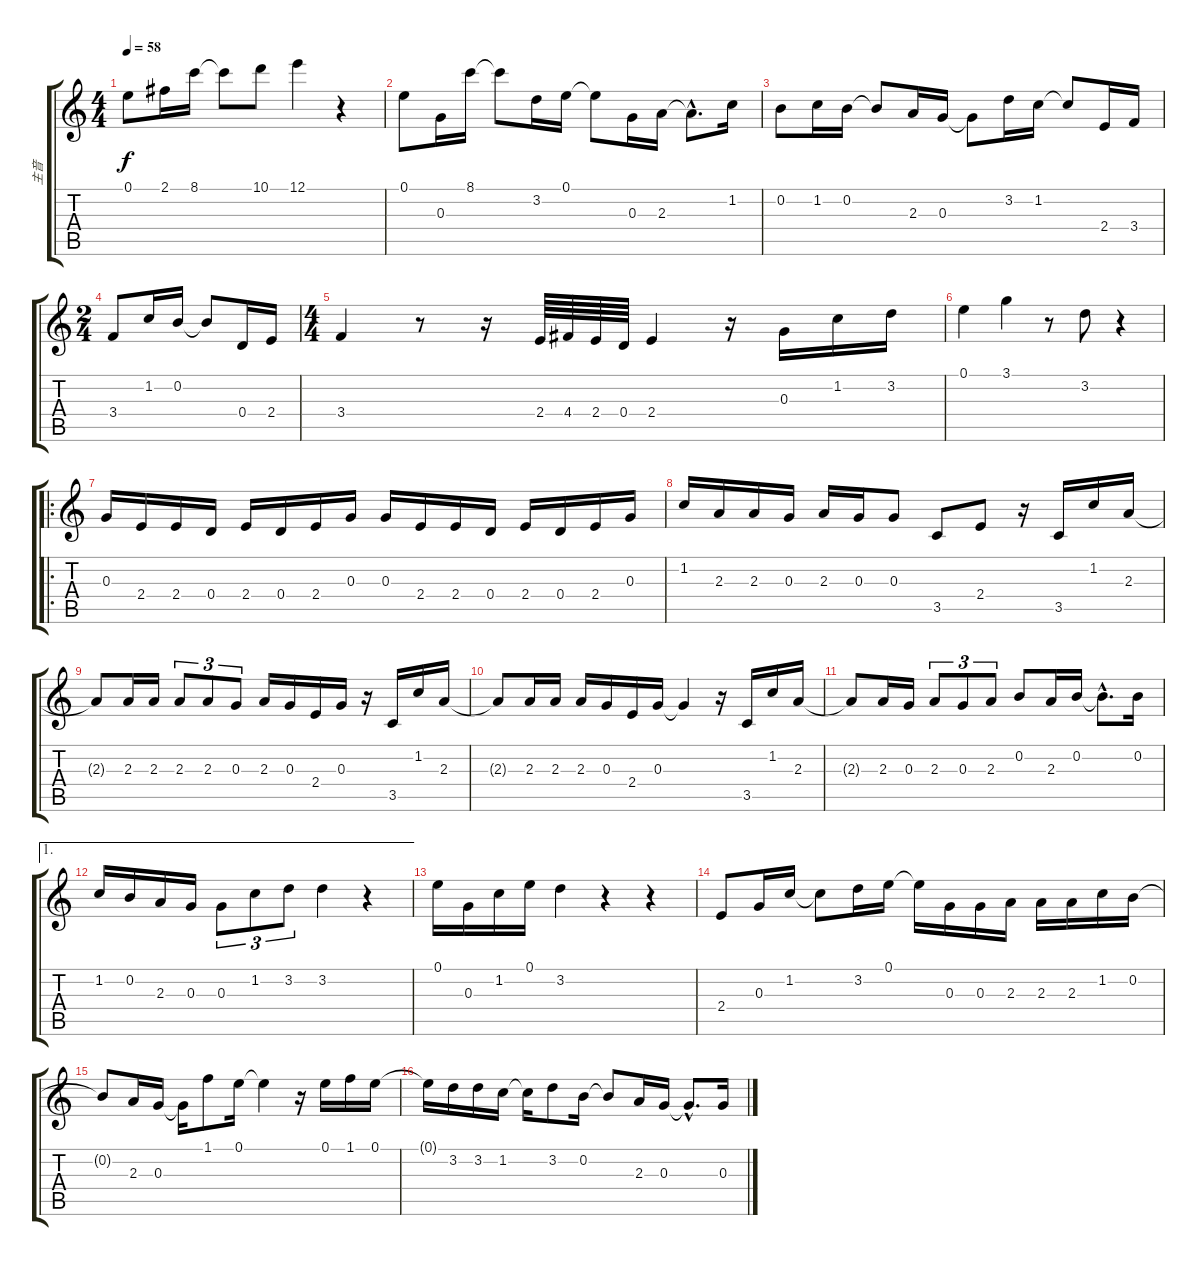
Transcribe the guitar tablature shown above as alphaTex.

\track ("主音" "主音") {instrument acousticguitarsteel}
\staff {score tabs}
\tuning (E4 B3 G3 D3 A2 E2) {hide}
\ts (4 4)
\tempo 58
\clef g2
\ks c
0.1.8{dy f instrument acousticguitarsteel} 2.1.16 8.1.16 8.1{t}.8 10.1.8 12.1.4 r.4 |
0.1.8 0.3.16 8.1.16 8.1{t}.8 3.2.16 0.1.16 0.1{t}.8 0.3.16 2.3.16 2.3{hac t}.8{d} 1.2.16 |
0.2.8 1.2.16 0.2.16 0.2{t}.8 2.3.16 0.3.16 0.3{t}.8 3.2.16 1.2.16 1.2{t}.8 2.4.16 3.4.16 |
\ts (2 4)
3.4.8 1.2.16 0.2.16 0.2{t}.8 0.4.16 2.4.16 |
\ts (4 4)
3.4.4 r.8 r.16 2.4.64 4.4.64 2.4.64 0.4.64 2.4.4 r.16 0.3.16 1.2.16 3.2.16 |
0.1.4 3.1.4 r.8 3.2.8 r.4 |
\ro
0.3.16 2.4.16 2.4.16 0.4.16 2.4.16 0.4.16 2.4.16 0.3.16 0.3.16 2.4.16 2.4.16 0.4.16 2.4.16 0.4.16 2.4.16 0.3.16 |
1.2.16 2.3.16 2.3.16 0.3.16 2.3.16 0.3.16 0.3.8 3.5.8 2.4.8 r.16 3.5.16 1.2.16 2.3.16 |
2.3{t}.8 2.3.16 2.3.16 2.3.8{tu (3 2)} 2.3.8{tu (3 2)} 0.3.8{tu (3 2)} 2.3.16 0.3.16 2.4.16 0.3.16 r.16 3.5.16 1.2.16 2.3.16 |
2.3{t}.8 2.3.16 2.3.16 2.3.16 0.3.16 2.4.16 0.3.16 0.3{t}.4 r.16 3.5.16 1.2.16 2.3.16 |
2.3{t}.8 2.3.16 0.3.16 2.3.8{tu (3 2)} 0.3.8{tu (3 2)} 2.3.8{tu (3 2)} 0.2.8 2.3.16 0.2.16 0.2{hac t}.8{d} 0.2.16 |
\ae 1
1.2.16 0.2.16 2.3.16 0.3.16 0.3.8{tu (3 2)} 1.2.8{tu (3 2)} 3.2.8{tu (3 2)} 3.2.4 r.4 |
0.1.16 0.3.16 1.2.16 0.1.16 3.2.4 r.4 r.4 |
2.4.8 0.3.16 1.2.16 1.2{t}.8 3.2.16 0.1.16 0.1{t}.16 0.3.16 0.3.16 2.3.16 2.3.16 2.3.16 1.2.16 0.2.16 |
0.2{t}.8 2.3.16 0.3.16 0.3{t}.16 1.1.8 0.1.16 0.1{t}.4 r.16 0.1.16 1.1.16 0.1.16 |
0.1{t}.16 3.2.16 3.2.16 1.2.16 1.2{t}.16 3.2.8 0.2.16 0.2{t}.8 2.3.16 0.3.16 0.3{hac t}.8{d} 0.3.16
